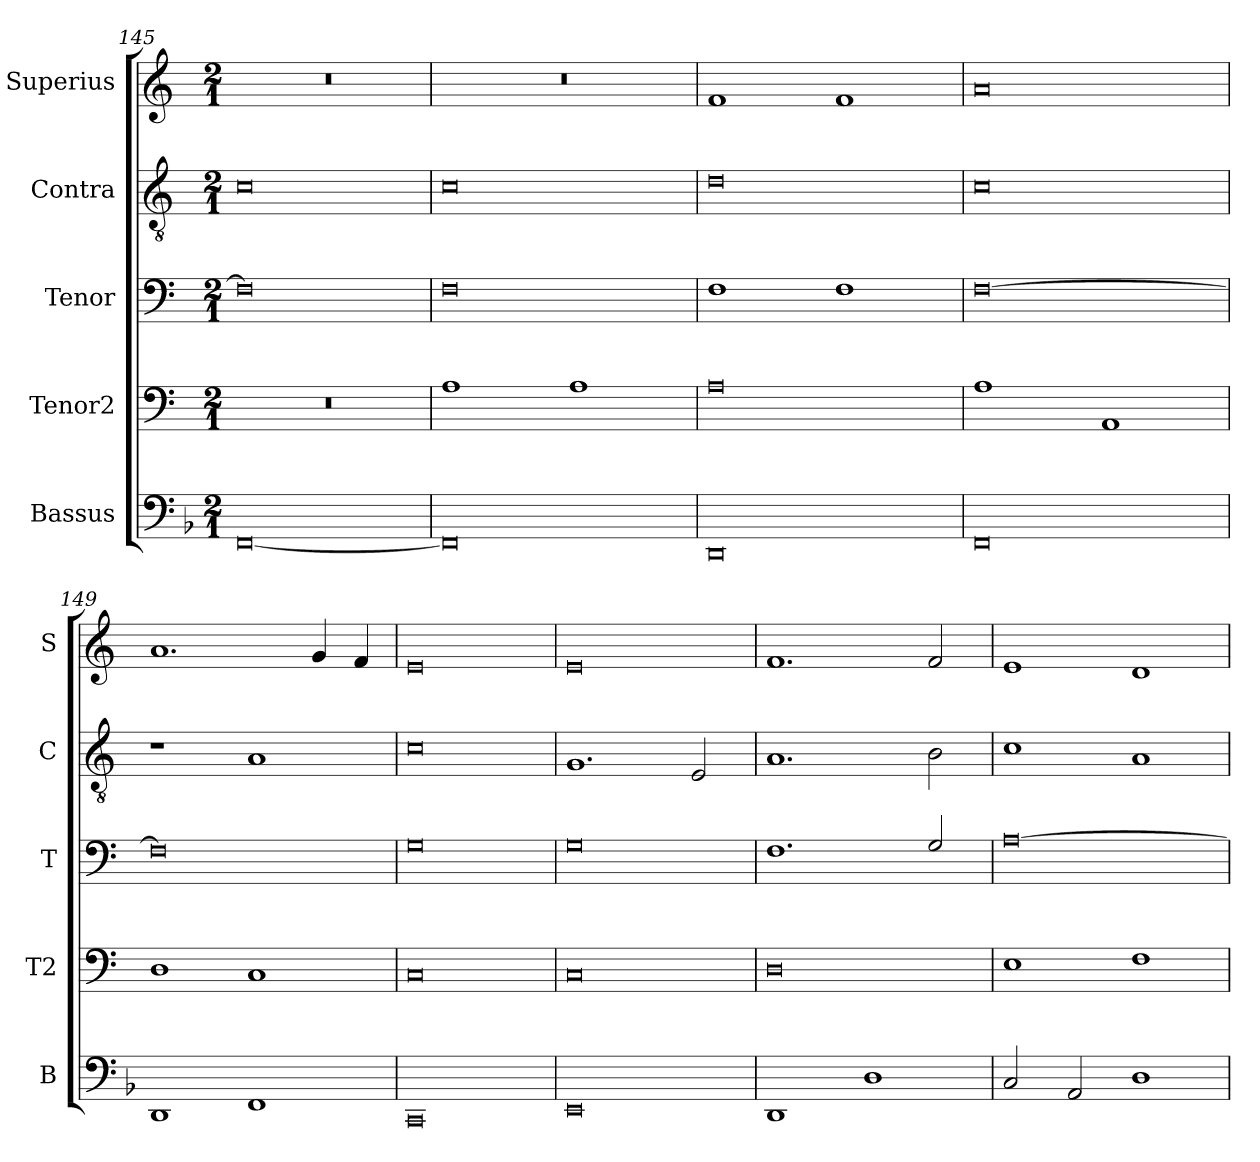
**kern	**kern	**kern	**kern	**kern
*part5	*part4	*part3	*part2	*part1
*staff5	*staff4	*staff3	*staff2	*staff1
*I"Bassus	*I"Tenor2	*I"Tenor	*I"Contra	*I"Superius
*I'B	*I'T2	*I'T	*I'C	*I'S
*clefF4	*clefF4	*clefF4	*clefGv2	*clefG2
*k[b-]	*k[]	*k[]	*k[]	*k[]
*M2/1	*M2/1	*M2/1	*M2/1	*M2/1
=145	=145	=145	=145	=145
[0FF	0r	0F]	0c	0r
=146	=146	=146	=146	=146
0FF]	1A	0F	0c	0r
.	1A	.	.	.
=147	=147	=147	=147	=147
0DD	0A	1F	0d	1f
.	.	1F	.	1f
=148	=148	=148	=148	=148
0FF	1A	[0F	0c	0a
.	1AA	.	.	.
=149	=149	=149	=149	=149
1DD	1D	0F]	1r	1.a
1FF	1C	.	1A	.
.	.	.	.	4g/
.	.	.	.	4f/
=150	=150	=150	=150	=150
0CC	0C	0G	0c	0e
=151	=151	=151	=151	=151
0EE	0C	0G	1.G	0e
.	.	.	2E/	.
=152	=152	=152	=152	=152
1DD	0D	1.F	1.A	1.f
1D	.	.	.	.
.	.	2G/	2B\	2f/
=153	=153	=153	=153	=153
2C/	1E	[0A	1c	1e
2AA/	.	.	.	.
1D	1F	.	1A	1d
=	=	=	=	=
*-	*-	*-	*-	*-
